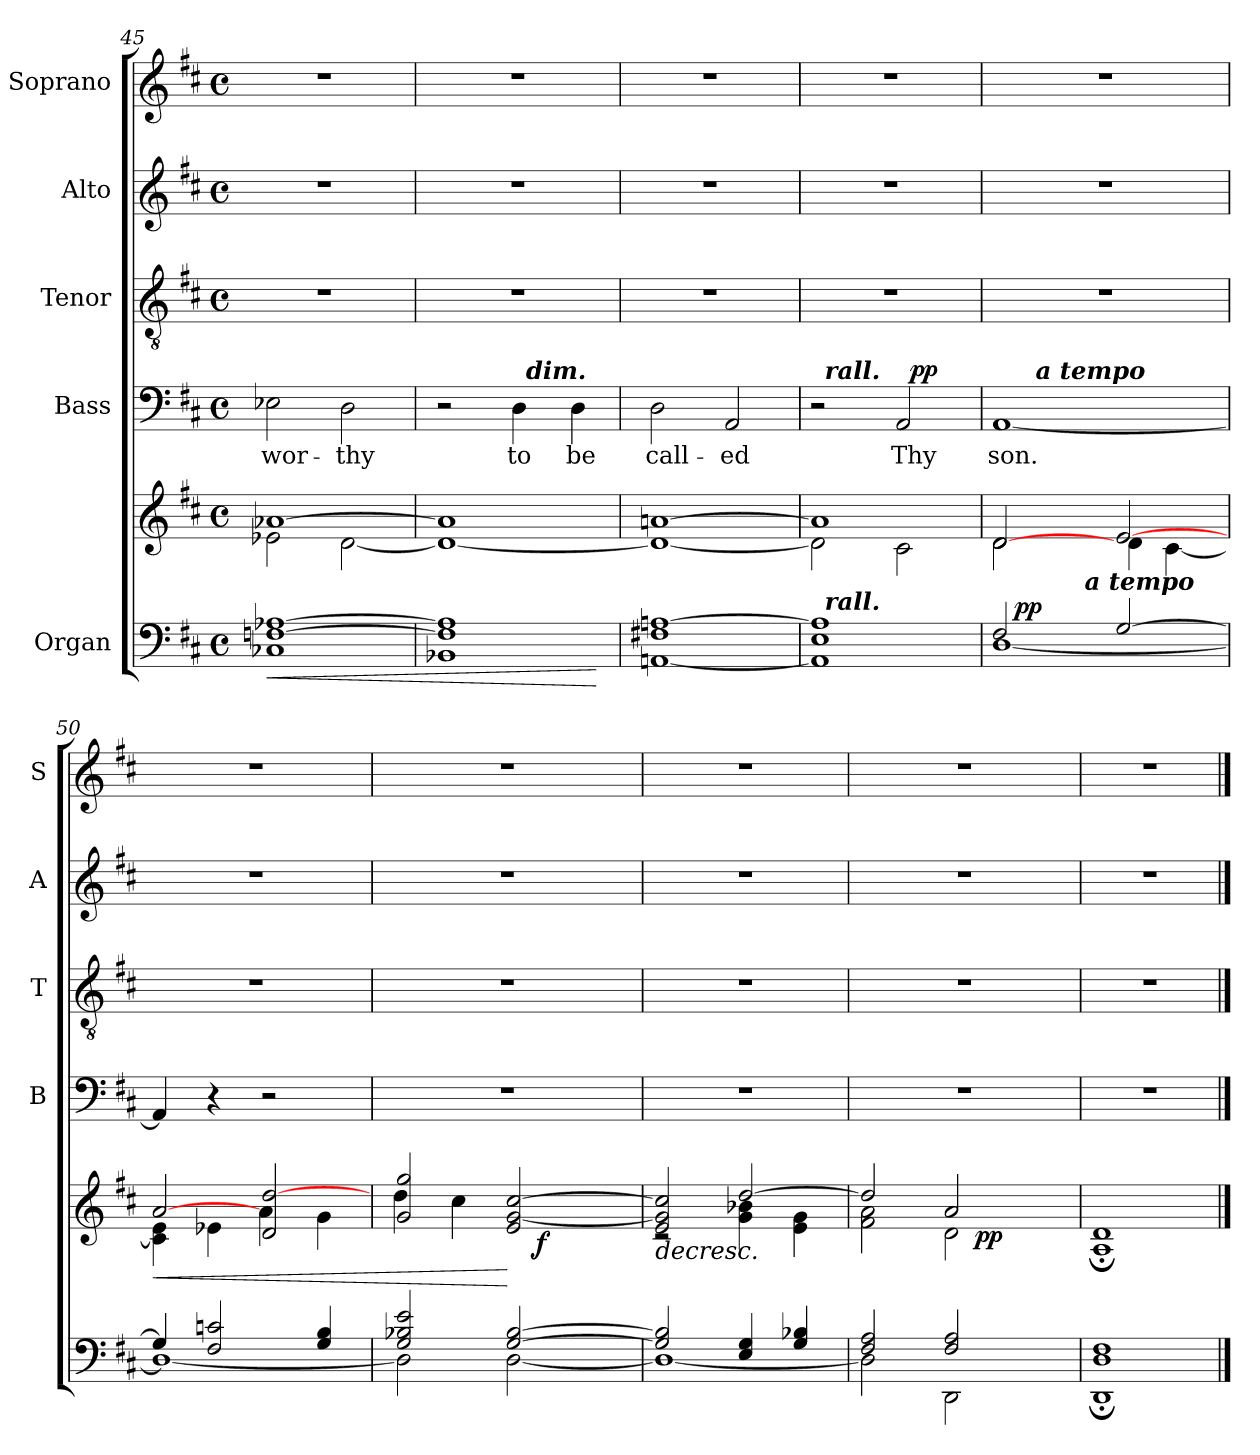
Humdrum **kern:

**kern	**kern	**dynam	**kern	**text	**dynam	**kern	**kern	**kern
*part5	*part5	*part5	*part4	*part4	*part4	*part3	*part2	*part1
*staff6	*staff5	*staff5/6	*staff4	*staff4	*staff4	*staff3	*staff2	*staff1
*I"Organ	*	*	*I"Bass	*	*	*I"Tenor	*I"Alto	*I"Soprano
*	*	*	*I'B	*	*	*I'T	*I'A	*I'S
*clefF4	*clefG2	*	*clefF4	*	*	*clefGv2	*clefG2	*clefG2
*k[f#c#]	*k[f#c#]	*	*k[f#c#]	*	*	*k[f#c#]	*k[f#c#]	*k[f#c#]
*D:	*D:	*	*D:	*	*	*D:	*D:	*D:
*M4/4	*M4/4	*	*M4/4	*	*	*M4/4	*M4/4	*M4/4
*met(c)	*met(c)	*	*met(c)	*	*	*met(c)	*met(c)	*met(c)
=45	=45	=45	=45	=45	=45	=45	=45	=45
*^	*	*	*	*	*	*	*	*
!	!	!	!LO:HP:b=2	!	!	!	!	!	!
*	*	*^	*	*	*	*	*	*	*
[>1Fn [>1A-X	1C-X	[>1a-X	2e-\	<	2E-X\	wor-	.	1r	1r	1r
.	.	.	[<2d\	.	2D\	-thy	.	.	.	.
=46	=46	=46	=46	=46	=46	=46	=46	=46	=46	=46
*	*	*	*	*	*^	*	*	*	*	*
1F] 1A-]	1BB-X	1a-]	1d_	.	2r	2ryy	.	.	1r	1r	1r
.	.	.	.	.	4D\	32ryy	to	.	.	.	.
!	!	!	!	!	!	!LO:TX:a:Bi:t=dim.	!	!	!	!	!
.	.	.	.	.	.	4...ryy	.	.	.	.	.
.	.	.	.	.	4D\	.	be	.	.	.	.
*v	*v	*	*	*	*	*	*	*	*	*	*
*	*v	*v	*	*	*	*	*	*	*	*
.	.	[	.	.	.	.	.	.	.
*	*	*	*v	*v	*	*	*	*	*
!!LO:LB:g=z
=47	=47	=47	=47	=47	=47	=47	=47	=47
*^	*^	*	*	*	*	*	*	*
1F#X [>1An	[<1AAn	[>1an	1d_	.	2D\	call-	.	1r	1r	1r
.	.	.	.	.	2AA/	-ed	.	.	.	.
=48	=48	=48	=48	=48	=48	=48	=48	=48	=48	=48
*	*^	*	*	*	*^	*	*	*	*	*
*	*	*	*	*	*	*	*^	*	*	*	*	*
1E 1A]	1AA]	32ryy	1a]	2d\]	.	2r	2ryy	32ryy	.	.	1r	1r	1r
!	!	!	!	!	!	!	!	!LO:TX:a:Bi:t=rall.	!	!	!	!	!
!	!	!LO:TX:a:Bi:t=rall.	!	!	!	!	!	!	!	!	!	!	!
.	.	2ryy	.	.	.	.	.	2ryy	.	.	.	.	.
.	.	.	.	2c#\	.	2AA/	32ryy	.	Thy	.	.	.	.
!	!	!	!	!	!	!	!	!	!	!LO:DY:a	!	!	!
.	.	4...ryy	.	.	.	.	4...ryy	4...ryy	.	pp	.	.	.
*	*	*	*	*	*	*	*v	*v	*	*	*	*	*
=49	=49	=49	=49	=49	=49	=49	=49	=49	=49	=49	=49	=49
*	*	*^	*	*	*	*	*	*	*	*	*	*
2F#/	[<1D	16ryy	4.ryy	[>2d/	2d\	.	[1AA	8ryy	son.	.	1r	1r	1r
!	!	!	!	!	!	!LO:DY:a=2	!	!	!	!	!	!	!
.	.	2...ryy	.	.	.	pp	.	.	.	.	.	.	.
!	!	!	!	!	!	!	!	!LO:TX:a:Bi:t=a tempo	!	!	!	!	!
.	.	.	.	.	.	.	.	2..ryy	.	.	.	.	.
!	!	!	!LO:TX:a:Bi:t=a tempo	!	!	!	!	!	!	!	!	!	!
.	.	.	2ryy	.	.	.	.	.	.	.	.	.	.
[>2G/	.	.	.	[>2e/	4d\	.	.	.	.	.	.	.	.
.	.	.	.	.	[<4c#\	.	.	.	.	.	.	.	.
.	.	.	8ryy	.	.	.	.	.	.	.	.	.	.
=50	=50	=50	=50	=50	=50	=50	=50	=50	=50	=50	=50	=50	=50
!	!	!	!	!	!	!LO:HP:b	!	!	!	!	!	!	!
*	*v	*v	*v	*	*	*	*v	*v	*	*	*	*	*
4G/]	1D_	[>2a/	4c#\] 4e\	<	4AA/]	.	.	1r	1r	1r
2F#/ 2cn/	.	.	4e-X\	.	4r	.	.	.	.	.
.	.	2d/ [>2dd/	4a\	.	2r	.	.	.	.	.
4G/ 4B/	.	.	4g\	.	.	.	.	.	.	.
=51	=51	=51	=51	=51	=51	=51	=51	=51	=51	=51
*	*	*	*^	*	*	*	*	*	*	*
2G/ 2B-X/ 2e/	2D\]	2g/ 2gg/	4dd\	2ryy	.	1r	.	.	1r	1r	1r
.	.	.	4cc#\	.	.	.	.	.	.	.	.
[>2G/ [>2B-/	[<2D\	2e/ [>2g/ [>2cc#/	2ryy	16.ryy	[	.	.	.	.	.	.
!	!	!	!	!	!LO:DY:b	!	!	!	!	!	!
.	.	.	.	4ryy	f	.	.	.	.	.	.
.	.	.	.	8ryy	.	.	.	.	.	.	.
.	.	.	.	32ryy	.	.	.	.	.	.	.
=52	=52	=52	=52	=52	=52	=52	=52	=52	=52	=52	=52
!	!	!	!	!	!LO:HP:b	!	!	!	!	!	!
*	*	*	*v	*v	*	*	*	*	*	*	*
2G/] 2B-/]	1D_	2e/ 2g/] 2cc#/]	2rc	>	1r	.	.	1r	1r	1r
4E/ 4G/	.	[>2dd/	4g\ 4b-X\	.	.	.	.	.	.	.
4G/ 4B-X/	.	.	4e\ 4g\	.	.	.	.	.	.	.
=53	=53	=53	=53	=53	=53	=53	=53	=53	=53	=53
*	*	*	*^	*	*	*	*	*	*	*
2F#/ 2A/	2D\]	2dd/]	2f#\ 2a\	2ryy	.	1r	.	.	1r	1r	1r
2F#/ 2A/	2DD\	2a/	2d\	16.ryy	.	.	.	.	.	.	.
!	!	!	!	!	!LO:DY:b	!	!	!	!	!	!
.	.	.	.	4ryy	pp	.	.	.	.	.	.
.	.	.	.	8ryy	.	.	.	.	.	.	.
.	.	.	.	32ryy	.	.	.	.	.	.	.
*v	*v	*	*	*	*	*	*	*	*	*	*
.	.	.	.	]	.	.	.	.	.	.
*	*	*v	*v	*	*	*	*	*	*	*
=54	=54	=54	=54	=54	=54	=54	=54	=54	=54
*^	*	*	*	*	*	*	*	*	*
1D 1F#	1DD;	1d	1A;<	.	1r	.	.	1r	1r	1r
*v	*v	*	*	*	*	*	*	*	*	*
*	*v	*v	*	*	*	*	*	*	*
==	==	==	==	==	==	==	==	==
*-	*-	*-	*-	*-	*-	*-	*-	*-
